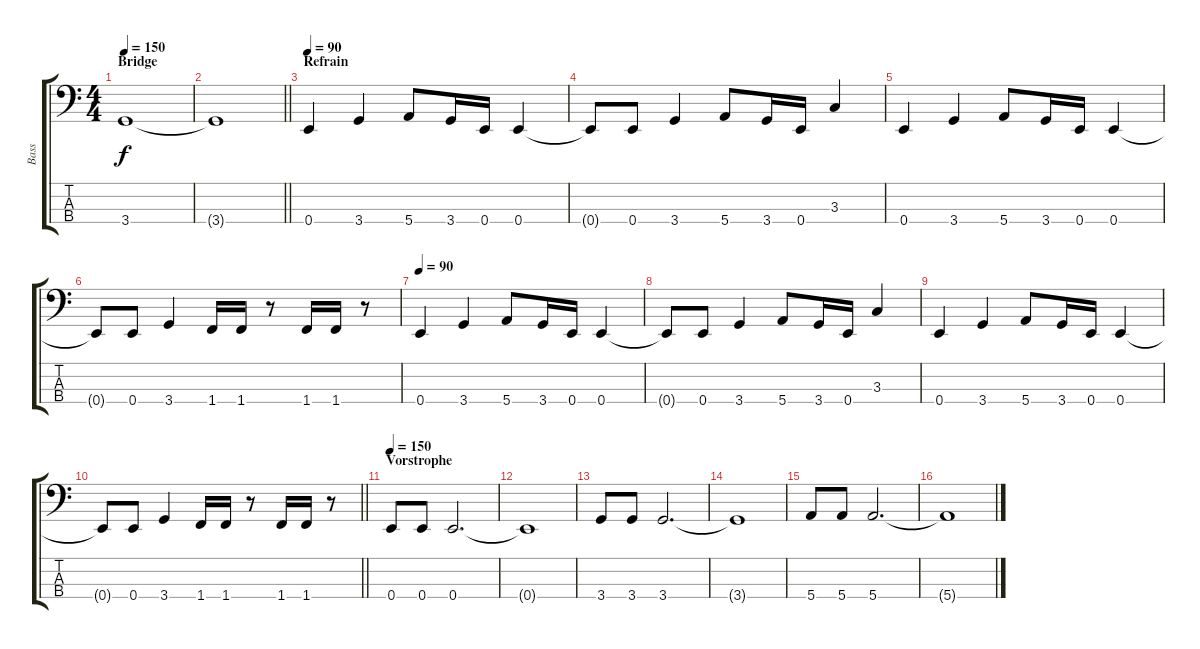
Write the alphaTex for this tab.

\track ("Bass" "Bass") {instrument electricbassfinger}
\staff {score tabs}
\tuning (G2 D2 A1 E1) {hide}
\ts (4 4)
\section ("" "Bridge")
\tempo 150
\clef f4
\ks c
3.4.1{dy f} |
\barLineRight lightlight
3.4{t}.1 |
\section ("" "Refrain")
\tempo 90
0.4.4 3.4.4 5.4.8 3.4.16 0.4.16 0.4.4 |
0.4{t}.8 0.4.8 3.4.4 5.4.8 3.4.16 0.4.16 3.3.4 |
0.4.4 3.4.4 5.4.8 3.4.16 0.4.16 0.4.4 |
0.4{t}.8 0.4.8 3.4.4 1.4.16 1.4.16 r.8 1.4.16 1.4.16 r.8 |
\tempo 90
0.4.4 3.4.4 5.4.8 3.4.16 0.4.16 0.4.4 |
0.4{t}.8 0.4.8 3.4.4 5.4.8 3.4.16 0.4.16 3.3.4 |
0.4.4 3.4.4 5.4.8 3.4.16 0.4.16 0.4.4 |
\barLineRight lightlight
0.4{t}.8 0.4.8 3.4.4 1.4.16 1.4.16 r.8 1.4.16 1.4.16 r.8 |
\section ("" "Vorstrophe")
\tempo 150
0.4.8 0.4.8 0.4.2{d} |
0.4{t}.1 |
3.4.8 3.4.8 3.4.2{d} |
3.4{t}.1 |
5.4.8 5.4.8 5.4.2{d} |
5.4{t}.1
